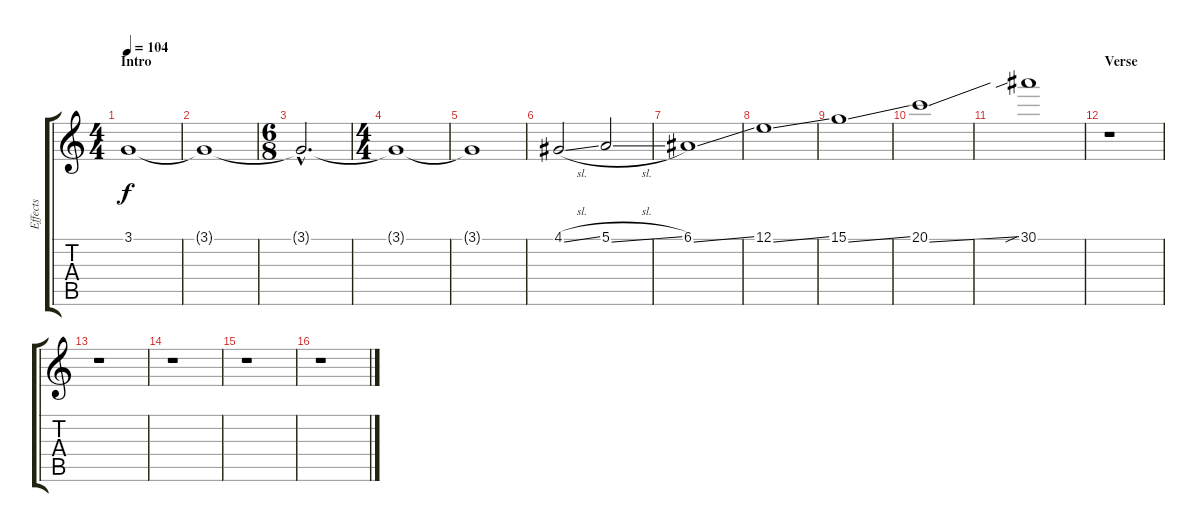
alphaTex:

\track ("Effects" "Effects") {instrument whistle}
\staff {score tabs}
\tuning (E4 B3 G3 D3 A2 E2) {hide}
\ts (4 4)
\section ("" "Intro")
\tempo 104
\clef g2
\ks c
3.1.1{dy f instrument whistle} |
3.1{t}.1 |
\ts (6 8)
3.1{hac t}.2{d} |
\ts (4 4)
3.1{t}.1 |
3.1{t}.1 |
4.1{sl}.2 5.1{sl}.2 |
6.1{ss}.1 |
12.1{ss}.1 |
15.1{ss}.1 |
20.1{ss}.1 |
30.1{sib}.1 |
\section ("" "Verse")
r.1 |
r.1 |
r.1 |
r.1 |
r.1
